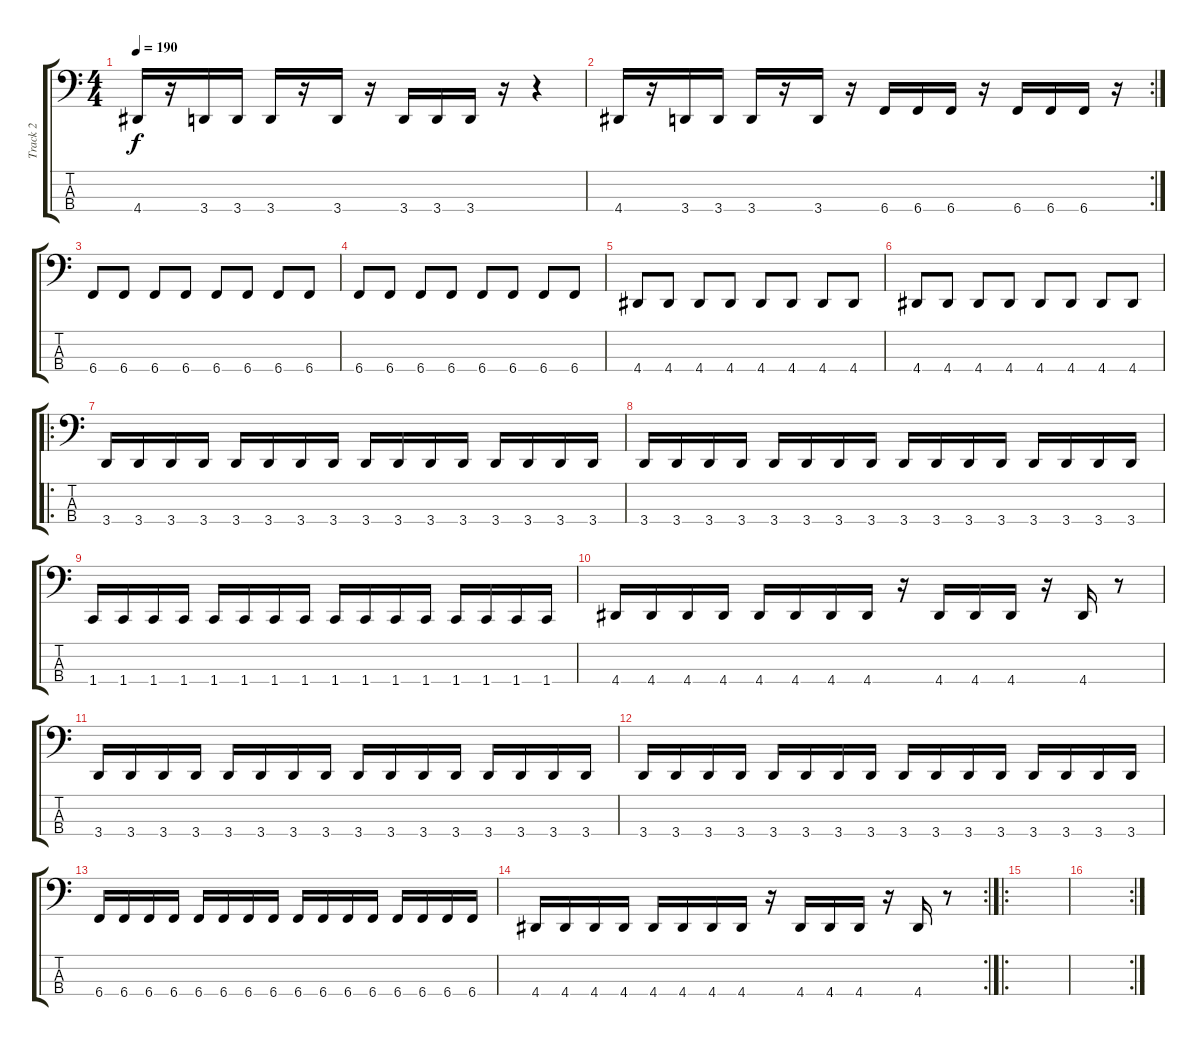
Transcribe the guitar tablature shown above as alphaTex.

\track ("Track 2" "Track 2") {instrument electricbasspick}
\staff {score tabs}
\tuning (D2 A1 E1 B0) {hide}
\ts (4 4)
\tempo 190
\clef f4
\ks c
4.4.16{dy f} r.16 3.4.16 3.4.16 3.4.16 r.16 3.4.16 r.16 3.4.16 3.4.16 3.4.16 r.16 r.4 |
\rc 2
4.4.16 r.16 3.4.16 3.4.16 3.4.16 r.16 3.4.16 r.16 6.4.16 6.4.16 6.4.16 r.16 6.4.16 6.4.16 6.4.16 r.16 |
6.4.8 6.4.8 6.4.8 6.4.8 6.4.8 6.4.8 6.4.8 6.4.8 |
6.4.8 6.4.8 6.4.8 6.4.8 6.4.8 6.4.8 6.4.8 6.4.8 |
4.4.8 4.4.8 4.4.8 4.4.8 4.4.8 4.4.8 4.4.8 4.4.8 |
4.4.8 4.4.8 4.4.8 4.4.8 4.4.8 4.4.8 4.4.8 4.4.8 |
\ro
3.4.16 3.4.16 3.4.16 3.4.16 3.4.16 3.4.16 3.4.16 3.4.16 3.4.16 3.4.16 3.4.16 3.4.16 3.4.16 3.4.16 3.4.16 3.4.16 |
3.4.16 3.4.16 3.4.16 3.4.16 3.4.16 3.4.16 3.4.16 3.4.16 3.4.16 3.4.16 3.4.16 3.4.16 3.4.16 3.4.16 3.4.16 3.4.16 |
1.4.16 1.4.16 1.4.16 1.4.16 1.4.16 1.4.16 1.4.16 1.4.16 1.4.16 1.4.16 1.4.16 1.4.16 1.4.16 1.4.16 1.4.16 1.4.16 |
4.4.16 4.4.16 4.4.16 4.4.16 4.4.16 4.4.16 4.4.16 4.4.16 r.16 4.4.16 4.4.16 4.4.16 r.16 4.4.16 r.8 |
3.4.16 3.4.16 3.4.16 3.4.16 3.4.16 3.4.16 3.4.16 3.4.16 3.4.16 3.4.16 3.4.16 3.4.16 3.4.16 3.4.16 3.4.16 3.4.16 |
3.4.16 3.4.16 3.4.16 3.4.16 3.4.16 3.4.16 3.4.16 3.4.16 3.4.16 3.4.16 3.4.16 3.4.16 3.4.16 3.4.16 3.4.16 3.4.16 |
6.4.16 6.4.16 6.4.16 6.4.16 6.4.16 6.4.16 6.4.16 6.4.16 6.4.16 6.4.16 6.4.16 6.4.16 6.4.16 6.4.16 6.4.16 6.4.16 |
\rc 2
4.4.16 4.4.16 4.4.16 4.4.16 4.4.16 4.4.16 4.4.16 4.4.16 r.16 4.4.16 4.4.16 4.4.16 r.16 4.4.16 r.8 |
\ro
|
\rc 2
